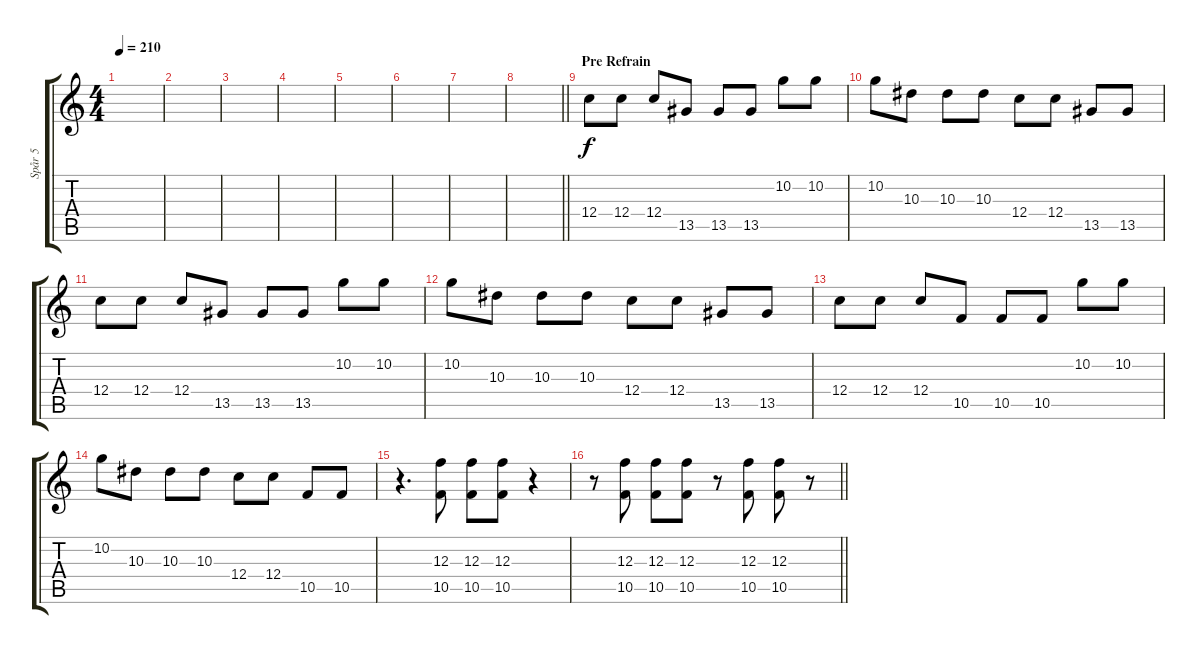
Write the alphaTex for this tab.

\track ("Spår 5" "Spår 5") {instrument distortionguitar}
\staff {score tabs}
\tuning (D4 A3 F3 C3 G2 C2) {hide}
\ts (4 4)
\tempo 210
\clef g2
\ks c
|
|
|
|
|
|
|
\barLineRight lightlight
|
\section ("" "Pre Refrain")
12.4.8 12.4.8 12.4.8 13.5.8 13.5.8 13.5.8 10.2.8 10.2.8 |
10.2.8 10.3.8 10.3.8 10.3.8 12.4.8 12.4.8 13.5.8 13.5.8 |
12.4.8 12.4.8 12.4.8 13.5.8 13.5.8 13.5.8 10.2.8 10.2.8 |
10.2.8 10.3.8 10.3.8 10.3.8 12.4.8 12.4.8 13.5.8 13.5.8 |
12.4.8 12.4.8 12.4.8 10.5.8 10.5.8 10.5.8 10.2.8 10.2.8 |
10.2.8 10.3.8 10.3.8 10.3.8 12.4.8 12.4.8 10.5.8 10.5.8 |
r.4{d} (12.3 10.5).8 (12.3 10.5).8 (12.3 10.5).8 r.4 |
\barLineRight lightlight
r.8 (12.3 10.5).8 (12.3 10.5).8 (12.3 10.5).8 r.8 (12.3 10.5).8 (12.3 10.5).8 r.8
